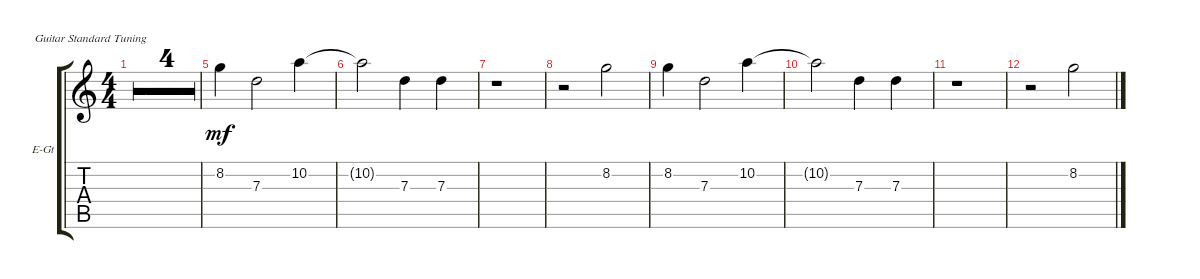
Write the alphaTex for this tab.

\defaultSystemsLayout 4
\bracketExtendMode groupsimilarinstruments
\firstSystemTrackNameOrientation horizontal
\otherSystemsTrackNameOrientation horizontal
\track ("Electric Guitar" "E-Gt") {multiBarRest instrument electricguitarclean}
\staff {score tabs}
\tuning (E4 B3 G3 D3 A2 E2)
\ts (4 4)
\tempo 180
\clef g2
\ks c
|
|
|
|
8.2.4{dy mf} 7.3.2 10.2.4 |
10.2{t}.2 7.3.4 7.3.4 |
r.1 |
r.2 8.2.2 |
8.2.4 7.3.2 10.2.4 |
10.2{t}.2 7.3.4 7.3.4 |
r.1 |
r.2 8.2.2
